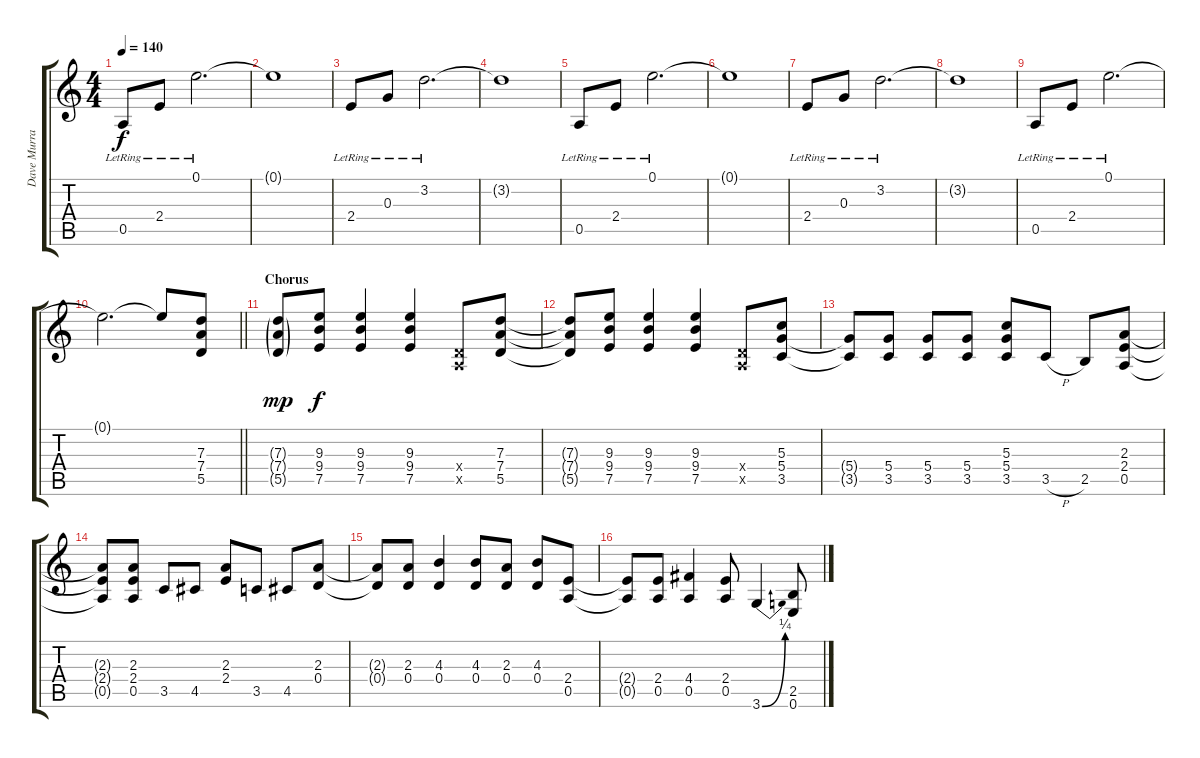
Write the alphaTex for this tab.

\track ("Dave Murray" "Dave Murra") {instrument distortionguitar}
\staff {score tabs}
\tuning (E4 B3 G3 D3 A2 E2) {hide}
\ts (4 4)
\tempo 140
\clef g2
\ks c
0.5{lr}.8{dy f} 2.4{lr}.8 0.1{lr}.2{d} |
0.1{t}.1 |
2.4{lr}.8 0.3{lr}.8 3.2{lr}.2{d} |
3.2{t}.1 |
0.5{lr}.8 2.4{lr}.8 0.1{lr}.2{d} |
0.1{t}.1 |
2.4{lr}.8 0.3{lr}.8 3.2{lr}.2{d} |
3.2{t}.1 |
0.5{lr}.8 2.4{lr}.8 0.1{lr}.2{d} |
\barLineRight lightlight
0.1{t}.2{d} 0.1{t}.8 (7.3 7.4 5.5).8 |
\section ("" "Chorus")
(7.3{g} 7.4{g} 5.5{g}).8{dy mp} (9.3 9.4 7.5).8{dy f} (9.3 9.4 7.5).4 (9.3 9.4 7.5).4 (0.4{x} 0.5{x}).8 (7.3 7.4 5.5).8 |
(7.3{t} 7.4{t} 5.5{t}).8 (9.3 9.4 7.5).8 (9.3 9.4 7.5).4 (9.3 9.4 7.5).4 (0.4{x} 0.5{x}).8 (5.3 5.4 3.5).8 |
(5.4{t} 3.5{t}).8 (5.4 3.5).8 (5.4 3.5).8 (5.4 3.5).8 (5.3 5.4 3.5).8 3.5{h}.8 2.5.8 (2.3 2.4 0.5).8 |
(2.3{t} 2.4{t} 0.5{t}).8 (2.3 2.4 0.5).8 3.5.8 4.5.8 (2.3 2.4).8 3.5.8 4.5.8 (2.3 0.4).8 |
(2.3{t} 0.4{t}).8 (2.3 0.4).8 (4.3 0.4).4 (4.3 0.4).8 (2.3 0.4).8 (4.3 0.4).8 (2.4 0.5).8 |
(2.4{t} 0.5{t}).8 (2.4 0.5).8 (4.4 0.5).4 (2.4 0.5).8 3.6{be (bend 0 0 60 1)}.4 (2.5 0.6).8
